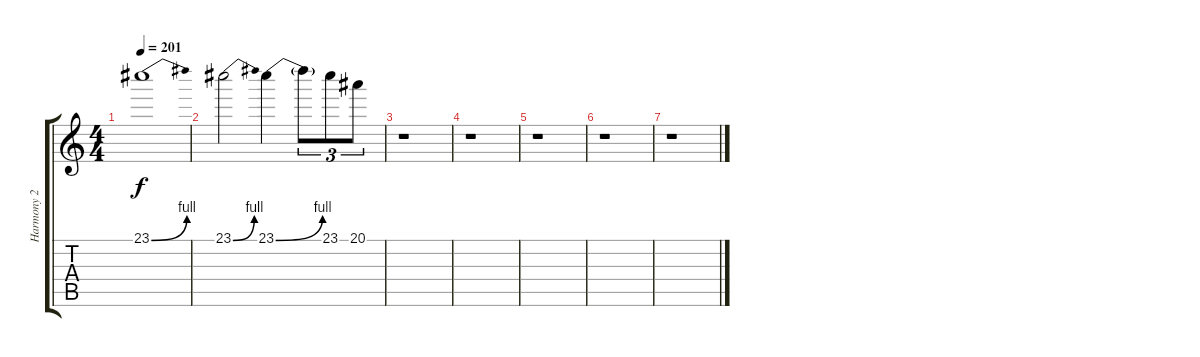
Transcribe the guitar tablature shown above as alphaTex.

\track ("Harmony 2" "Harmony 2") {instrument overdrivenguitar}
\staff {score tabs}
\tuning (D4 A3 F3 C3 G2 C2) {hide}
\ts (4 4)
\tempo 201
\clef g2
\ks aminor
23.1{be (bend 0 0 60 4)}.1{dy f} |
23.1{be (bend 0 0 60 4)}.2 23.1{be (bend 0 0 60 4)}.4 23.1{t}.8{tu (3 2)} 23.1.8{tu (3 2)} 20.1.8{tu (3 2)} |
r.1 |
r.1 |
r.1 |
r.1 |
r.1
